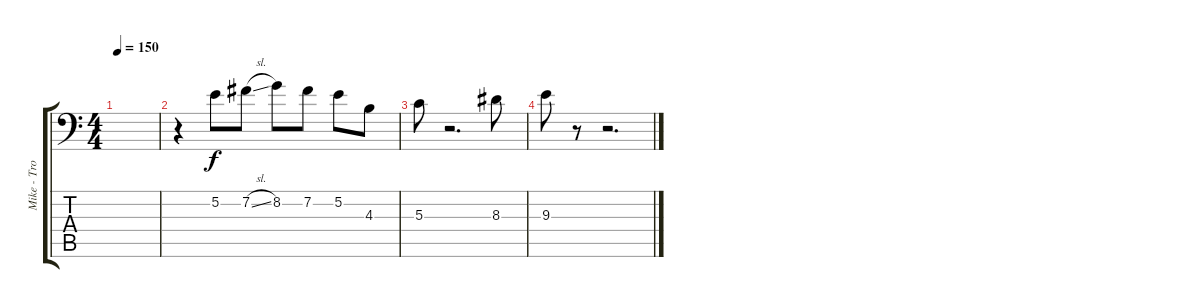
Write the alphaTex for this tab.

\track ("Mike - Trombone" "Mike - Tro") {instrument trombone}
\staff {score tabs}
\tuning (E4 B3 G3 D3 A2 A1) {hide}
\ts (4 4)
\tempo 150
\clef f4
\ks c
|
r.4 5.2.8 7.2{sl}.8 8.2.8 7.2.8 5.2.8 4.3.8 |
5.3.8 r.2{d} 8.3.8 |
9.3.8 r.8 r.2{d}
